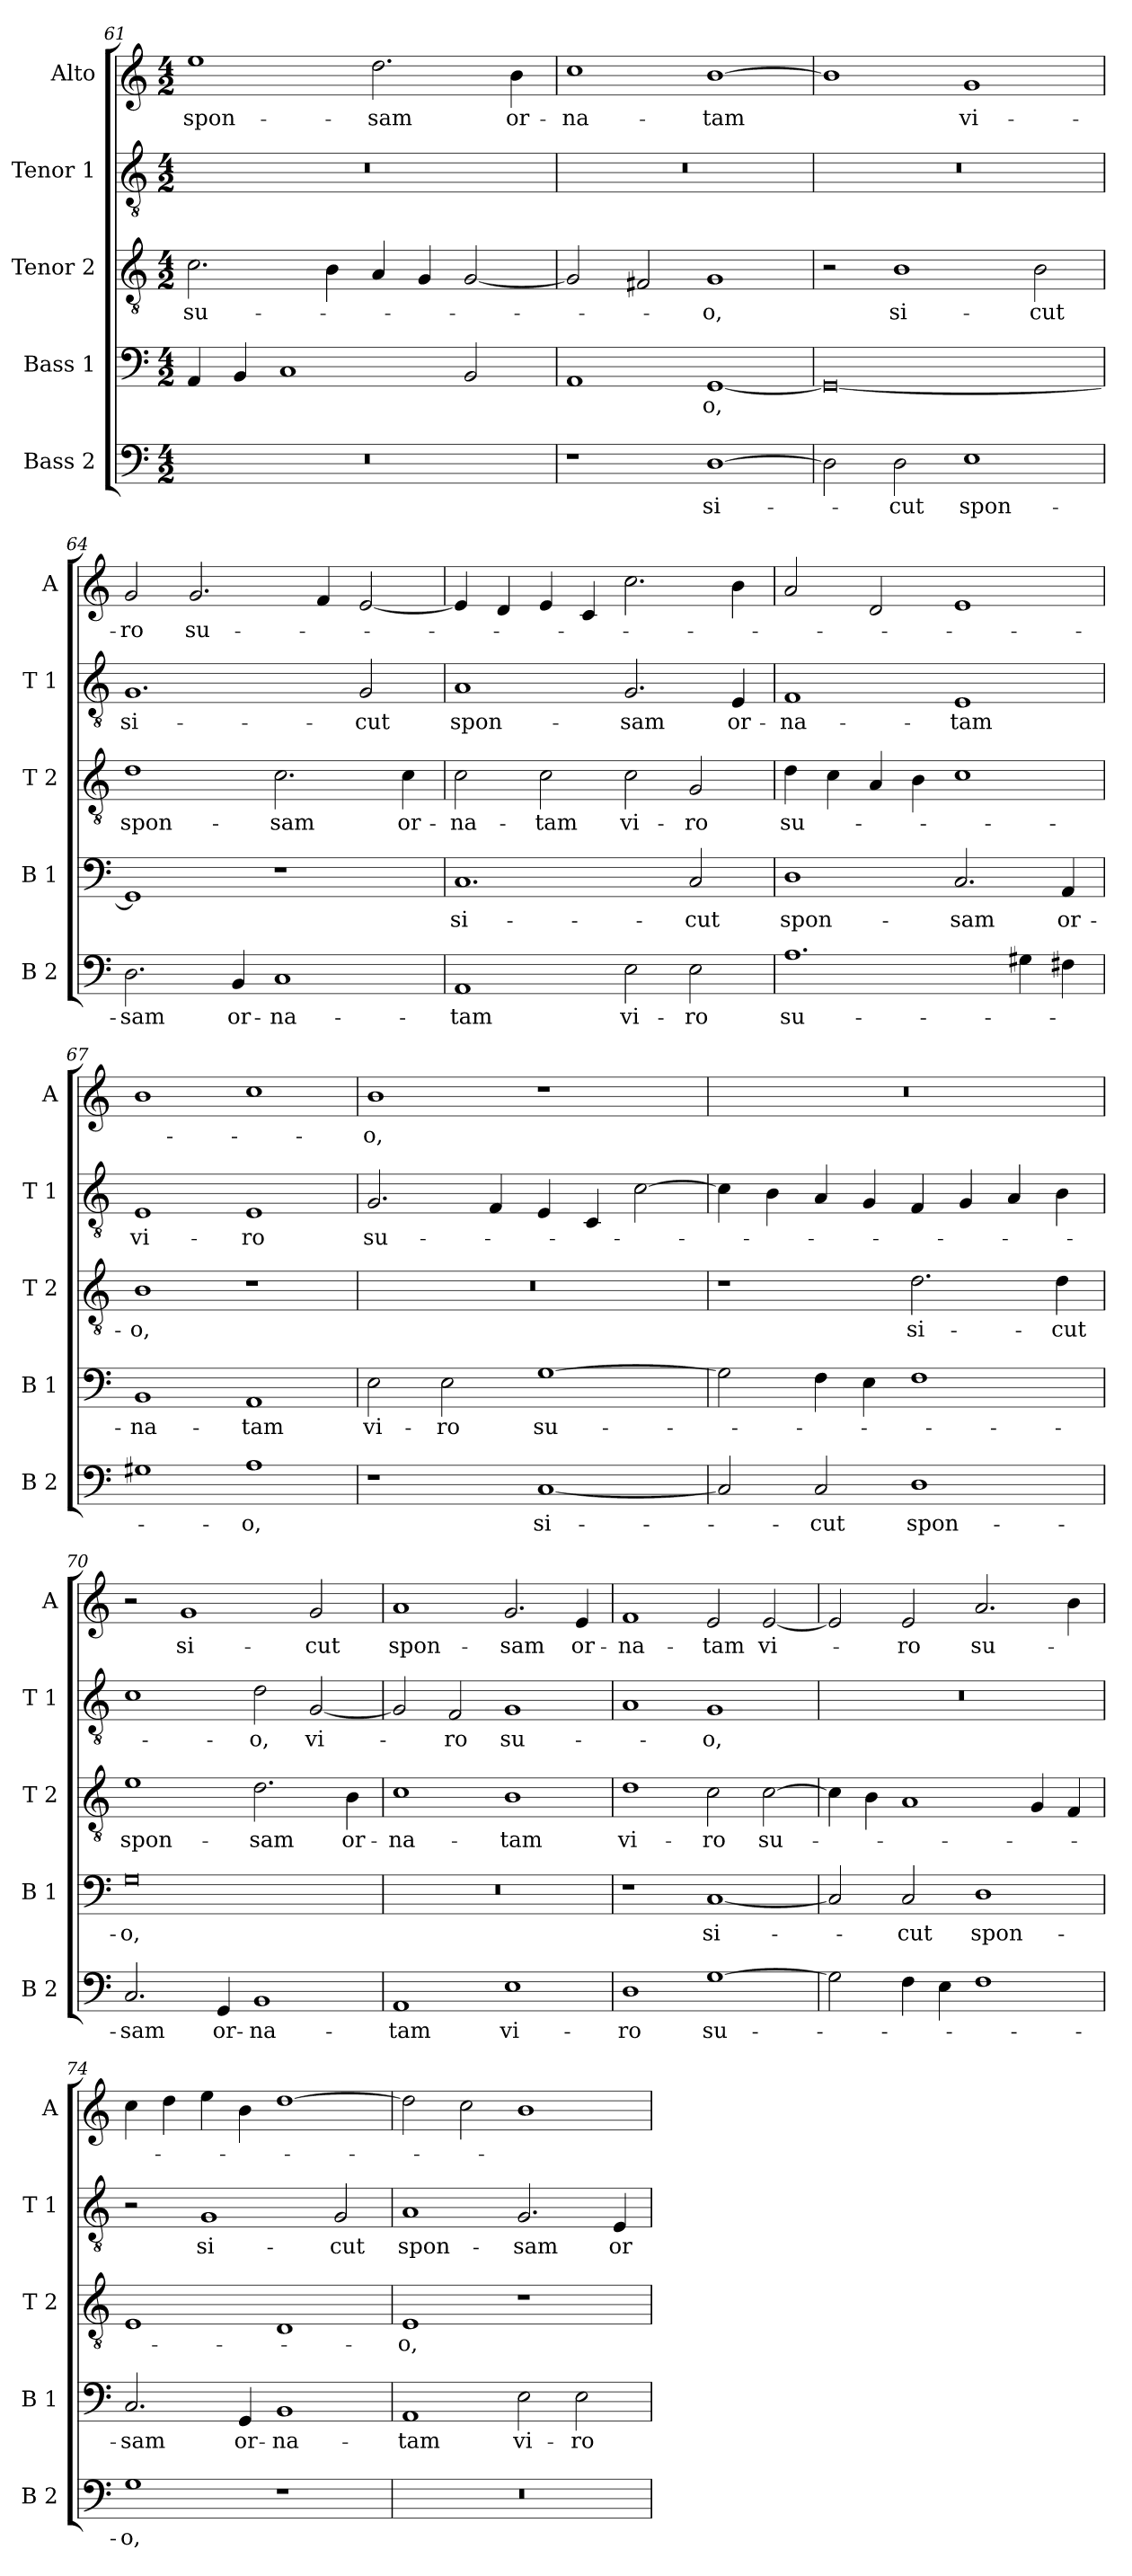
**kern	**text	**kern	**text	**kern	**text	**kern	**text	**kern	**text
*part5	*part5	*part4	*part4	*part3	*part3	*part2	*part2	*part1	*part1
*staff5	*staff5	*staff4	*staff4	*staff3	*staff3	*staff2	*staff2	*staff1	*staff1
*I"Bass 2	*	*I"Bass 1	*	*I"Tenor 2	*	*I"Tenor 1	*	*I"Alto	*
*I'B 2	*	*I'B 1	*	*I'T 2	*	*I'T 1	*	*I'A	*
!!LO:PB:g=z
*clefF4	*	*clefF4	*	*clefGv2	*	*clefGv2	*	*clefG2	*
*k[]	*	*k[]	*	*k[]	*	*k[]	*	*k[]	*
*C:	*	*C:	*	*C:	*	*C:	*	*C:	*
*M4/2	*	*M4/2	*	*M4/2	*	*M4/2	*	*M4/2	*
=61	=61	=61	=61	=61	=61	=61	=61	=61	=61
!	!	!	!	!	!LO:LY:b	!	!	!	!LO:LY:b
0r	.	4AA/	.	2.c\	su-	0r	.	1ee	spon-
.	.	4BB/	.	.	.	.	.	.	.
.	.	1C	.	.	.	.	.	.	.
.	.	.	.	4B\	.	.	.	.	.
!	!	!	!	!	!	!	!	!	!LO:LY:b
.	.	.	.	4A/	.	.	.	2.dd\	-sam
.	.	.	.	4G/	.	.	.	.	.
.	.	2BB/	.	[2G/	.	.	.	.	.
!	!	!	!	!	!	!	!	!	!LO:LY:b
.	.	.	.	.	.	.	.	4b\	or-
=62	=62	=62	=62	=62	=62	=62	=62	=62	=62
!	!	!	!	!	!	!	!	!	!LO:LY:b
1r	.	1AA	.	2G/]	.	0r	.	1cc	-na-
.	.	.	.	2F#X/	.	.	.	.	.
!	!LO:LY:b	!	!LO:LY:b	!	!LO:LY:b	!	!	!	!LO:LY:b
[1D	si-	[1GG	-o,	1G	-o,	.	.	[1b	-tam
=63	=63	=63	=63	=63	=63	=63	=63	=63	=63
2D\]	.	0GG_	.	2r	.	0r	.	1b]	.
!	!LO:LY:b	!	!	!	!LO:LY:b	!	!	!	!
2D\	-cut	.	.	1B	si-	.	.	.	.
!	!LO:LY:b	!	!	!	!	!	!	!	!LO:LY:b
1E	spon-	.	.	.	.	.	.	1g	vi-
!	!	!	!	!	!LO:LY:b	!	!	!	!
.	.	.	.	2B\	-cut	.	.	.	.
=64	=64	=64	=64	=64	=64	=64	=64	=64	=64
!	!LO:LY:b	!	!	!	!LO:LY:b	!	!LO:LY:b	!	!LO:LY:b
2.D\	-sam	1GG]	.	1d	spon-	1.G	si-	2g/	-ro
!	!	!	!	!	!	!	!	!	!LO:LY:b
.	.	.	.	.	.	.	.	2.g/	su-
!	!LO:LY:b	!	!	!	!	!	!	!	!
4BB/	or-	.	.	.	.	.	.	.	.
!	!LO:LY:b	!	!	!	!LO:LY:b	!	!	!	!
1C	-na-	1r	.	2.c\	-sam	.	.	.	.
.	.	.	.	.	.	.	.	4f/	.
!	!	!	!	!	!	!	!LO:LY:b	!	!
.	.	.	.	.	.	2G/	-cut	[2e/	.
!	!	!	!	!	!LO:LY:b	!	!	!	!
.	.	.	.	4c\	or-	.	.	.	.
=65	=65	=65	=65	=65	=65	=65	=65	=65	=65
!	!LO:LY:b	!	!LO:LY:b	!	!LO:LY:b	!	!LO:LY:b	!	!
1AA	-tam	1.C	si-	2c\	-na-	1A	spon-	4e/]	.
.	.	.	.	.	.	.	.	4d/	.
!	!	!	!	!	!LO:LY:b	!	!	!	!
.	.	.	.	2c\	-tam	.	.	4e/	.
.	.	.	.	.	.	.	.	4c/	.
!	!LO:LY:b	!	!	!	!LO:LY:b	!	!LO:LY:b	!	!
2E\	vi-	.	.	2c\	vi-	2.G/	-sam	2.cc\	.
!	!LO:LY:b	!	!LO:LY:b	!	!LO:LY:b	!	!	!	!
2E\	-ro	2C/	-cut	2G/	-ro	.	.	.	.
!	!	!	!	!	!	!	!LO:LY:b	!	!
.	.	.	.	.	.	4E/	or-	4b\	.
!!LO:LB:g=z
=66	=66	=66	=66	=66	=66	=66	=66	=66	=66
!	!LO:LY:b	!	!LO:LY:b	!	!LO:LY:b	!	!LO:LY:b	!	!
1.A	su-	1D	spon-	4d\	su-	1F	-na-	2a/	.
.	.	.	.	4c\	.	.	.	.	.
.	.	.	.	4A/	.	.	.	2d/	.
.	.	.	.	4B\	.	.	.	.	.
!	!	!	!LO:LY:b	!	!	!	!LO:LY:b	!	!
.	.	2.C/	-sam	1c	.	1E	-tam	1e	.
4G#X\	.	.	.	.	.	.	.	.	.
!	!	!	!LO:LY:b	!	!	!	!	!	!
4F#X\	.	4AA/	or-	.	.	.	.	.	.
=67	=67	=67	=67	=67	=67	=67	=67	=67	=67
!	!	!	!LO:LY:b	!	!LO:LY:b	!	!LO:LY:b	!	!
1G#X	.	1BB	-na-	1B	-o,	1E	vi-	1b	.
!	!LO:LY:b	!	!LO:LY:b	!	!	!	!LO:LY:b	!	!
1A	-o,	1AA	-tam	1r	.	1E	-ro	1cc	.
=68	=68	=68	=68	=68	=68	=68	=68	=68	=68
!	!	!	!LO:LY:b	!	!	!	!LO:LY:b	!	!LO:LY:b
1r	.	2E\	vi-	0r	.	2.G/	su-	1b	-o,
!	!	!	!LO:LY:b	!	!	!	!	!	!
.	.	2E\	-ro	.	.	.	.	.	.
.	.	.	.	.	.	4F/	.	.	.
!	!LO:LY:b	!	!LO:LY:b	!	!	!	!	!	!
[1C	si-	[1G	su-	.	.	4E/	.	1r	.
.	.	.	.	.	.	4C/	.	.	.
.	.	.	.	.	.	[2c\	.	.	.
=69	=69	=69	=69	=69	=69	=69	=69	=69	=69
2C/]	.	2G\]	.	1r	.	4c\]	.	0r	.
.	.	.	.	.	.	4B\	.	.	.
!	!LO:LY:b	!	!	!	!	!	!	!	!
2C/	-cut	4F\	.	.	.	4A/	.	.	.
.	.	4E\	.	.	.	4G/	.	.	.
!	!LO:LY:b	!	!	!	!LO:LY:b	!	!	!	!
1D	spon-	1F	.	2.d\	si-	4F/	.	.	.
.	.	.	.	.	.	4G/	.	.	.
.	.	.	.	.	.	4A/	.	.	.
!	!	!	!	!	!LO:LY:b	!	!	!	!
.	.	.	.	4d\	-cut	4B\	.	.	.
=70	=70	=70	=70	=70	=70	=70	=70	=70	=70
!	!LO:LY:b	!	!LO:LY:b	!	!LO:LY:b	!	!	!	!
2.C/	-sam	0G	-o,	1e	spon-	1c	.	2r	.
!	!	!	!	!	!	!	!	!	!LO:LY:b
.	.	.	.	.	.	.	.	1g	si-
!	!LO:LY:b	!	!	!	!	!	!	!	!
4GG/	or-	.	.	.	.	.	.	.	.
!	!LO:LY:b	!	!	!	!LO:LY:b	!	!LO:LY:b	!	!
1BB	-na-	.	.	2.d\	-sam	2d\	-o,	.	.
!	!	!	!	!	!	!	!LO:LY:b	!	!LO:LY:b
.	.	.	.	.	.	[2G/	vi-	2g/	-cut
!	!	!	!	!	!LO:LY:b	!	!	!	!
.	.	.	.	4B\	or-	.	.	.	.
!!LO:PB:g=z
=71	=71	=71	=71	=71	=71	=71	=71	=71	=71
!	!LO:LY:b	!	!	!	!LO:LY:b	!	!	!	!LO:LY:b
1AA	-tam	0r	.	1c	-na-	2G/]	.	1a	spon-
!	!	!	!	!	!	!	!LO:LY:b	!	!
.	.	.	.	.	.	2F/	-ro	.	.
!	!LO:LY:b	!	!	!	!LO:LY:b	!	!LO:LY:b	!	!LO:LY:b
1E	vi-	.	.	1B	-tam	1G	su-	2.g/	-sam
!	!	!	!	!	!	!	!	!	!LO:LY:b
.	.	.	.	.	.	.	.	4e/	or-
=72	=72	=72	=72	=72	=72	=72	=72	=72	=72
!	!LO:LY:b	!	!	!	!LO:LY:b	!	!	!	!LO:LY:b
1D	-ro	1r	.	1d	vi-	1A	.	1f	-na-
!	!LO:LY:b	!	!LO:LY:b	!	!LO:LY:b	!	!LO:LY:b	!	!LO:LY:b
[1G	su-	[1C	si-	2c\	-ro	1G	-o,	2e/	-tam
!	!	!	!	!	!LO:LY:b	!	!	!	!LO:LY:b
.	.	.	.	[2c\	su-	.	.	[2e/	vi-
=73	=73	=73	=73	=73	=73	=73	=73	=73	=73
2G\]	.	2C/]	.	4c\]	.	0r	.	2e/]	.
.	.	.	.	4B\	.	.	.	.	.
!	!	!	!LO:LY:b	!	!	!	!	!	!LO:LY:b
4F\	.	2C/	-cut	1A	.	.	.	2e/	-ro
4E\	.	.	.	.	.	.	.	.	.
!	!	!	!LO:LY:b	!	!	!	!	!	!LO:LY:b
1F	.	1D	spon-	.	.	.	.	2.a/	su-
.	.	.	.	4G/	.	.	.	.	.
.	.	.	.	4F/	.	.	.	4b\	.
=74	=74	=74	=74	=74	=74	=74	=74	=74	=74
!	!LO:LY:b	!	!LO:LY:b	!	!	!	!	!	!
1G	-o,	2.C/	-sam	1E	.	2r	.	4cc\	.
.	.	.	.	.	.	.	.	4dd\	.
!	!	!	!	!	!	!	!LO:LY:b	!	!
.	.	.	.	.	.	1G	si-	4ee\	.
!	!	!	!LO:LY:b	!	!	!	!	!	!
.	.	4GG/	or-	.	.	.	.	4b\	.
!	!	!	!LO:LY:b	!	!	!	!	!	!
1r	.	1BB	-na-	1D	.	.	.	[1dd	.
!	!	!	!	!	!	!	!LO:LY:b	!	!
.	.	.	.	.	.	2G/	-cut	.	.
=75	=75	=75	=75	=75	=75	=75	=75	=75	=75
!	!	!	!LO:LY:b	!	!LO:LY:b	!	!LO:LY:b	!	!
0r	.	1AA	-tam	1E	-o,	1A	spon-	2dd\]	.
.	.	.	.	.	.	.	.	2cc\	.
!	!	!	!LO:LY:b	!	!	!	!LO:LY:b	!	!
.	.	2E\	vi-	1r	.	2.G/	-sam	1b	.
!	!	!	!LO:LY:b	!	!	!	!	!	!
.	.	2E\	-ro	.	.	.	.	.	.
!	!	!	!	!	!	!	!LO:LY:b	!	!
.	.	.	.	.	.	4E/	or-	.	.
=	=	=	=	=	=	=	=	=	=
*-	*-	*-	*-	*-	*-	*-	*-	*-	*-
